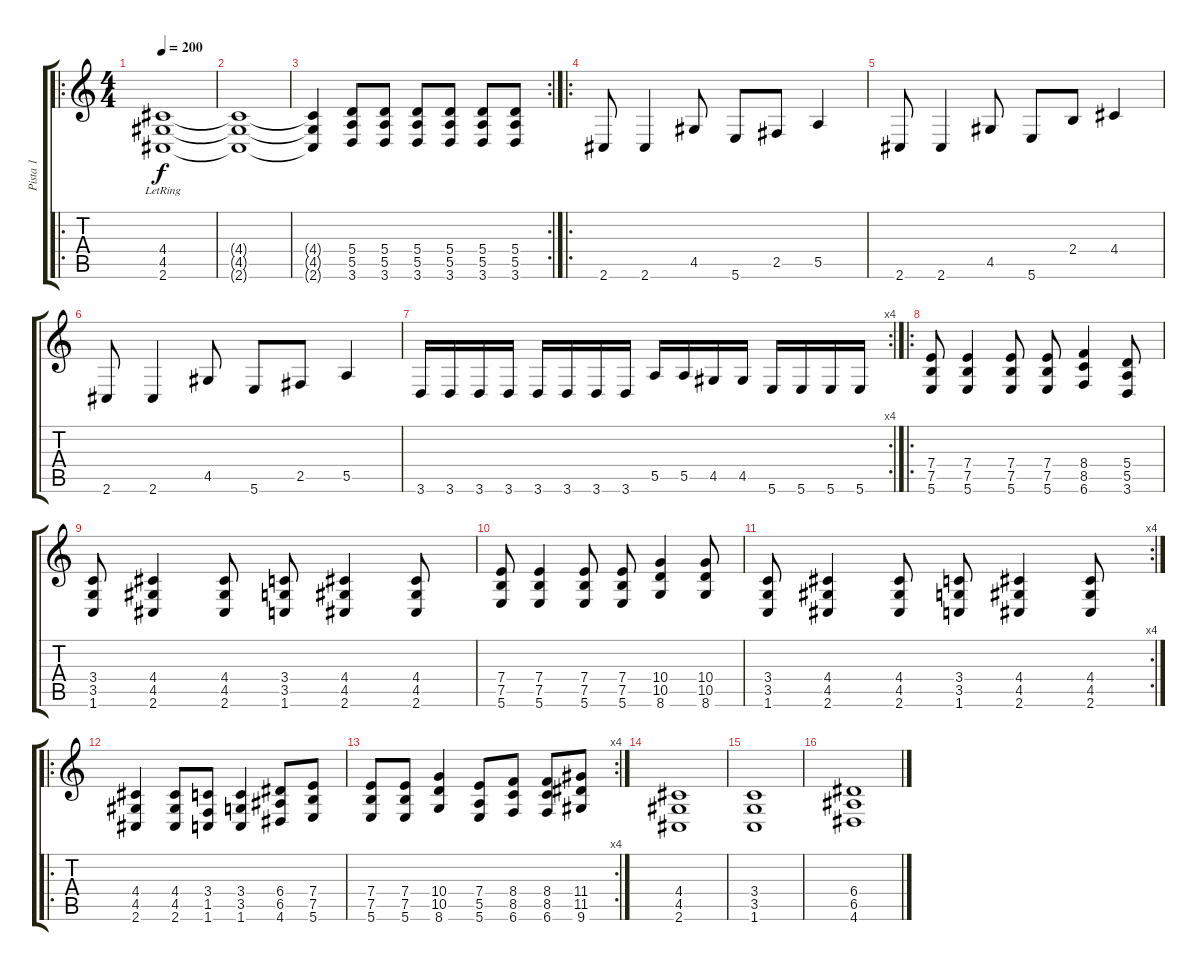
\track ("Pista 1" "Pista 1") {instrument distortionguitar}
\staff {score tabs}
\tuning (B3 Gb3 D3 A2 E2 B1) {hide}
\ro
\ts (4 4)
\tempo 200
\clef g2
\ks c
(4.4{lr} 4.5{lr} 2.6{lr}).1{dy f} |
(4.4{t} 4.5{t} 2.6{t}).1 |
\rc 2
(4.4{t} 4.5{t} 2.6{t}).4 (5.4 5.5 3.6).8 (5.4 5.5 3.6).8 (5.4 5.5 3.6).8 (5.4 5.5 3.6).8 (5.4 5.5 3.6).8 (5.4 5.5 3.6).8 |
\ro
2.6.8 2.6.4 4.5.8 5.6.8 2.5.8 5.5.4 |
2.6.8 2.6.4 4.5.8 5.6.8 2.4.8 4.4.4 |
2.6.8 2.6.4 4.5.8 5.6.8 2.5.8 5.5.4 |
\rc 4
3.6.16 3.6.16 3.6.16 3.6.16 3.6.16 3.6.16 3.6.16 3.6.16 5.5.16 5.5.16 4.5.16 4.5.16 5.6.16 5.6.16 5.6.16 5.6.16 |
\ro
(7.4 7.5 5.6).8 (7.4 7.5 5.6).4 (7.4 7.5 5.6).8 (7.4 7.5 5.6).8 (8.4 8.5 6.6).4 (5.4 5.5 3.6).8 |
(3.4 3.5 1.6).8 (4.4 4.5 2.6).4 (4.4 4.5 2.6).8 (3.4 3.5 1.6).8 (4.4 4.5 2.6).4 (4.4 4.5 2.6).8 |
(7.4 7.5 5.6).8 (7.4 7.5 5.6).4 (7.4 7.5 5.6).8 (7.4 7.5 5.6).8 (10.4 10.5 8.6).4 (10.4 10.5 8.6).8 |
\rc 4
(3.4 3.5 1.6).8 (4.4 4.5 2.6).4 (4.4 4.5 2.6).8 (3.4 3.5 1.6).8 (4.4 4.5 2.6).4 (4.4 4.5 2.6).8 |
\ro
(4.4 4.5 2.6).4 (4.4 4.5 2.6).8 (3.4 1.5 1.6).8 (3.4 3.5 1.6).4 (6.4 6.5 4.6).8 (7.4 7.5 5.6).8 |
\rc 4
(7.4 7.5 5.6).8 (7.4 7.5 5.6).8 (10.4 10.5 8.6).4 (7.4 5.5 5.6).8 (8.4 8.5 6.6).8 (8.4 8.5 6.6).8 (11.4 11.5 9.6).8 |
(4.4 4.5 2.6).1 |
(3.4 3.5 1.6).1 |
(6.4 6.5 4.6).1
